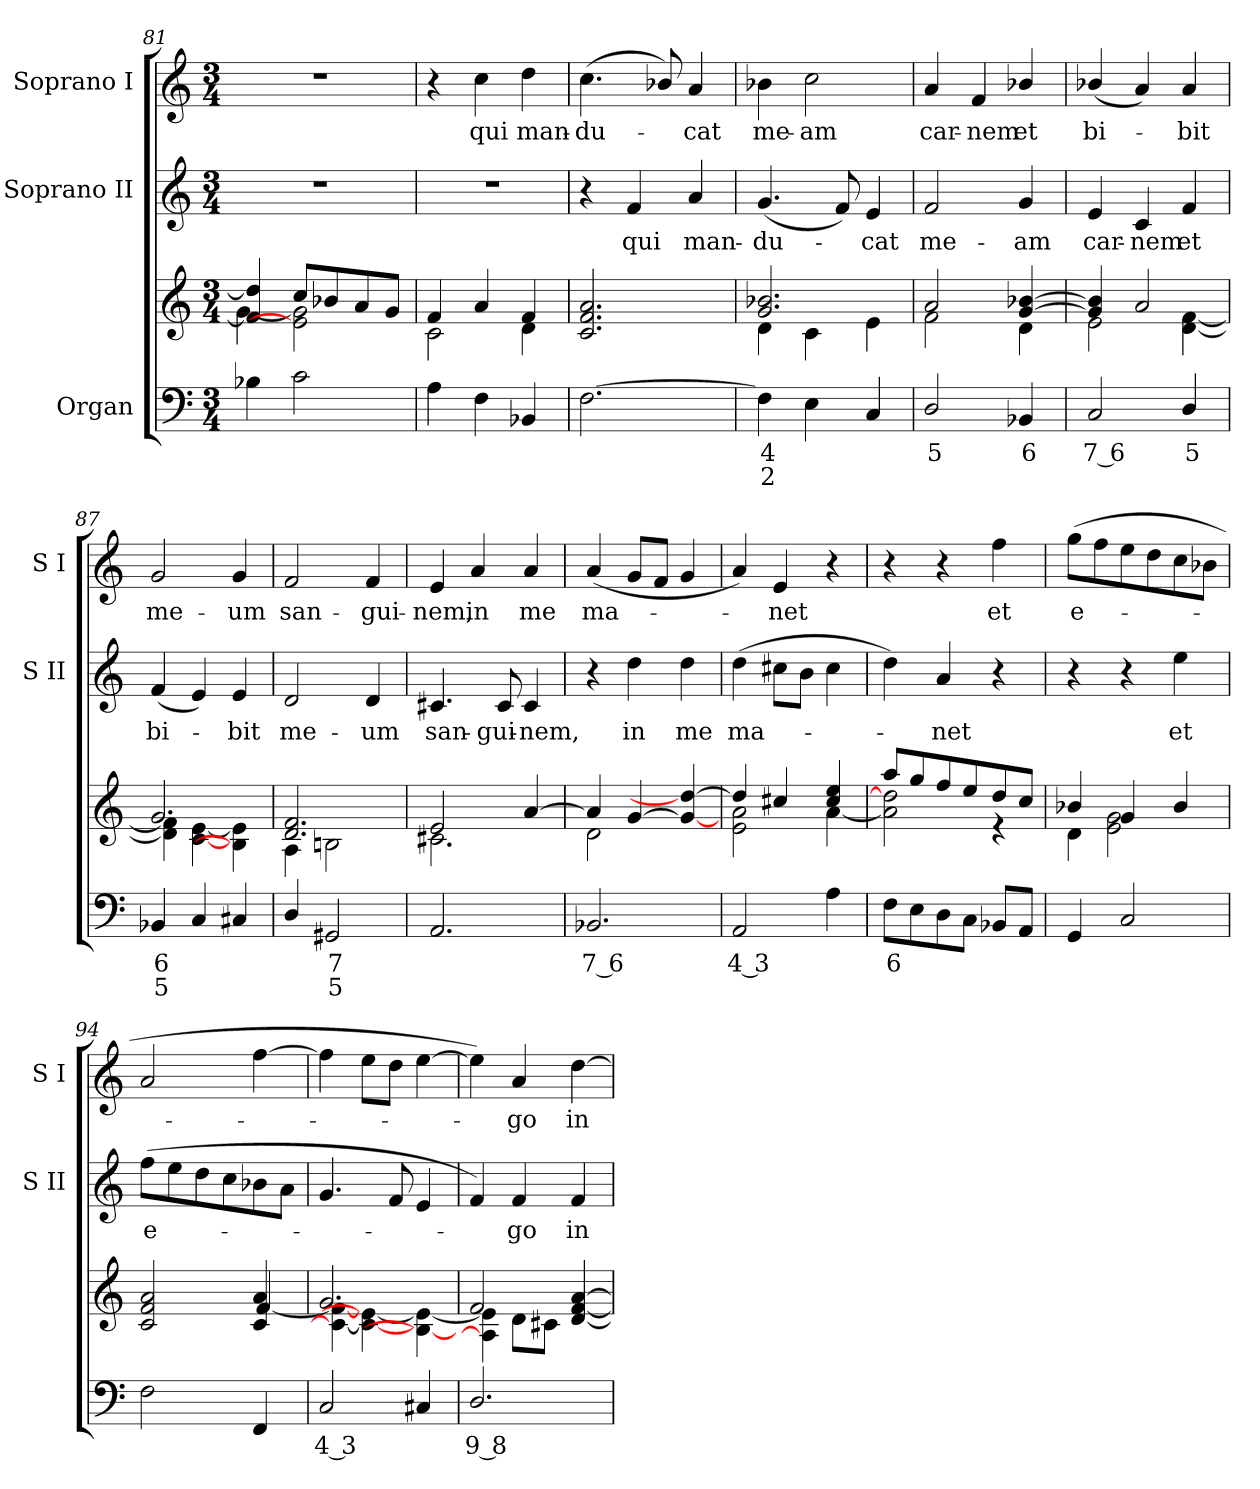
**kern	**text	**text	**kern	**kern	**text	**kern	**text
*part3	*part3	*part3	*part3	*part2	*part2	*part1	*part1
*staff4	*staff4	*staff4	*staff3	*staff2	*staff2	*staff1	*staff1
*I"Organ	*	*	*	*I"Soprano II	*	*I"Soprano I	*
*	*	*	*	*I'S II	*	*I'S I	*
*clefF4	*	*	*clefG2	*clefG2	*	*clefG2	*
*k[]	*	*	*k[]	*k[]	*	*k[]	*
*C:	*	*	*C:	*C:	*	*C:	*
*M3/4	*	*	*M3/4	*M3/4	*	*M3/4	*
=81	=81	=81	=81	=81	=81	=81	=81
*	*	*	*^	*	*	*	*
!	!	!	!	!	!LO:N:vis=1	!	!LO:N:vis=1	!
4B-X	.	.	4f/] 4dd/]	[4g\	2.r	.	2.r	.
2c	.	.	8cc/L	2e\] 2g\]	.	.	.	.
.	.	.	8b-X/	.	.	.	.	.
.	.	.	8a/	.	.	.	.	.
.	.	.	8g/J	.	.	.	.	.
=82	=82	=82	=82	=82	=82	=82	=82	=82
!	!	!	!	!	!LO:N:vis=1	!	!	!
4A	.	.	4f/	2c\	2.r	.	4r	.
!	!	!	!	!	!	!	!	!LO:LY:b
4F	.	.	4a/	.	.	.	4cc	qui
!	!	!	!	!	!	!	!	!LO:LY:b
4BB-X	.	.	4f/	4d\	.	.	4dd	man-
=83	=83	=83	=83	=83	=83	=83	=83	=83
!	!	!	!	!LO:N:vis=1	!	!	!	!LO:LY:b
[2.F	.	.	2.c/ 2.f/ 2.a/	2.ryy	4r	.	(<4.cc	-du-
!	!	!	!	!	!	!LO:LY:b	!	!
.	.	.	.	.	4f	qui	.	.
.	.	.	.	.	.	.	8b-X/)	.
!	!	!	!	!	!	!LO:LY:b	!	!LO:LY:b
.	.	.	.	.	4a	man-	4a	cat
=84	=84	=84	=84	=84	=84	=84	=84	=84
!	!LO:LY:b	!LO:LY:b	!	!	!	!LO:LY:b	!	!LO:LY:b
4F]	4	2	2.g/ 2.b-X/	4d\	(<4.g	-du-	4b-X	me-
!	!	!	!	!	!	!	!	!LO:LY:b
4E	.	.	.	4c\	.	.	2cc	-am
.	.	.	.	.	8f)	.	.	.
!	!	!	!	!	!	!LO:LY:b	!	!
4C	.	.	.	4e\	4e	cat	.	.
=85	=85	=85	=85	=85	=85	=85	=85	=85
!	!LO:LY:b	!	!	!	!	!LO:LY:b	!	!LO:LY:b
2D/	5	.	2a/	2f\	2f	me-	4a	car-
!	!	!	!	!	!	!	!	!LO:LY:b
.	.	.	.	.	.	.	4f	-nem
!	!LO:LY:b	!	!	!	!	!LO:LY:b	!	!LO:LY:b
4BB-X	6	.	[4g/ [4b-X/	4d\	4g	-am	4b-X/	et
!!LO:LB:g=z
=86	=86	=86	=86	=86	=86	=86	=86	=86
!	!LO:LY:b	!	!	!	!	!LO:LY:b	!	!LO:LY:b
2C	7 6	.	4g/] 4b-/]	2e\	4e	car-	(<4b-X/	bi-
!	!	!	!	!	!	!LO:LY:b	!	!
.	.	.	2a/	.	4c	-nem	4a)	.
!	!LO:LY:b	!	!	!	!	!LO:LY:b	!	!LO:LY:b
4D/	5	.	.	[4d\ [4f\	4f	et	4a	bit
=87	=87	=87	=87	=87	=87	=87	=87	=87
!	!LO:LY:b	!LO:LY:b	!	!	!	!LO:LY:b	!	!LO:LY:b
4BB-X	6	5	2.g/	4d\] 4f\]	(<4f	bi-	2g	me-
4C	.	.	.	[4c\ [4e\	4e)	.	.	.
!	!	!	!	!	!	!LO:LY:b	!	!LO:LY:b
4C#X	.	.	.	4B-\] 4e\]	4e	bit	4g	-um
=88	=88	=88	=88	=88	=88	=88	=88	=88
!	!	!	!	!	!	!LO:LY:b	!	!LO:LY:b
4D/	.	.	2.d/ 2.f/	4A\	2d	me-	2f	san-
!	!LO:LY:b	!LO:LY:b	!	!	!	!	!	!
2GG#X	7	5	.	2Bn\	.	.	.	.
!	!	!	!	!	!	!LO:LY:b	!	!LO:LY:b
.	.	.	.	.	4d	-um	4f	-gui-
=89	=89	=89	=89	=89	=89	=89	=89	=89
!	!	!	!	!	!	!LO:LY:b	!	!LO:LY:b
2.AA	.	.	2e/	2.c#X\	4.c#X	san-	4e	-nem,
!	!	!	!	!	!	!	!	!LO:LY:b
.	.	.	.	.	.	.	4a	in
!	!	!	!	!	!	!LO:LY:b	!	!
.	.	.	.	.	8c#	-gui-	.	.
!	!	!	!	!	!	!LO:LY:b	!	!LO:LY:b
.	.	.	[4a/	.	4c#	-nem,	4a	me
=90	=90	=90	=90	=90	=90	=90	=90	=90
!	!LO:LY:b	!	!	!	!	!	!	!LO:LY:b
2.BB-X	7 6	.	4a/]	2d\	4r	.	(<4a	ma-
!	!	!	!	!	!	!LO:LY:b	!	!
.	.	.	[4g/	.	4dd	in	8gL	.
.	.	.	.	.	.	.	8fJ	.
!	!	!	!	!	!	!LO:LY:b	!	!
.	.	.	4g/_ 4dd/_	4ryy	4dd	me	4g	.
=91	=91	=91	=91	=91	=91	=91	=91	=91
!	!LO:LY:b	!	!	!	!	!LO:LY:b	!	!
2AA	4 3	.	4dd/]	2e\ 2a\	(>4dd	ma-	4a)	.
!	!	!	!	!	!	!	!	!LO:LY:b
.	.	.	4cc#X/	.	8cc#XL	.	4e	-net
.	.	.	.	.	8bJ	.	.	.
4A	.	.	4cc#/ 4ee/	[4a\	4cc#	.	4r	.
=92	=92	=92	=92	=92	=92	=92	=92	=92
!	!LO:LY:b	!	!	!	!	!	!	!
8FL	6	.	8aa/L	2a\] 2dd\]	4dd)	.	4r	.
8E	.	.	8gg/	.	.	.	.	.
!	!	!	!	!	!	!LO:LY:b	!	!
8D	.	.	8ff/	.	4a	net	4r	.
8CJ	.	.	8ee/	.	.	.	.	.
!	!	!	!	!	!	!	!	!LO:LY:b
8BB-XL	.	.	8dd/	4r	4r	.	4ff	et
8AAJ	.	.	8cc/J	.	.	.	.	.
=93	=93	=93	=93	=93	=93	=93	=93	=93
!	!	!	!	!	!	!	!	!LO:LY:b
4GG	.	.	4b-X/	4d\	4r	.	(>8ggL	e-
.	.	.	.	.	.	.	8ff	.
2C	.	.	4g/	2e\ 2g\	4r	.	8ee	.
.	.	.	.	.	.	.	8dd	.
!	!	!	!	!	!	!LO:LY:b	!	!
.	.	.	4b-/	.	4ee	et	8cc	.
.	.	.	.	.	.	.	8b-XJ	.
!!LO:LB:g=z
=94	=94	=94	=94	=94	=94	=94	=94	=94
!	!	!	!	!	!	!LO:LY:b	!	!
2F	.	.	2c/ 2f/ 2a/	2ryy	(>8ffL	e-	2a	.
.	.	.	.	.	8ee	.	.	.
.	.	.	.	.	8dd	.	.	.
.	.	.	.	.	8cc	.	.	.
4FF	.	.	4c/ 4a/	[4f/	8b-X	.	[4ff	.
.	.	.	.	.	8aJ	.	.	.
=95	=95	=95	=95	=95	=95	=95	=95	=95
!	!LO:LY:b	!	!	!	!	!	!	!
2C	4 3	.	2.g/	4c\_ 4f\_	4.g	.	4ff]	.
.	.	.	.	4c\_ 4e\_	.	.	8eeL	.
.	.	.	.	.	8f	.	8ddJ	.
4C#X	.	.	.	4B-\_ 4e\_	4e	.	[4ee	.
=96	=96	=96	=96	=96	=96	=96	=96	=96
!	!LO:LY:b	!	!	!	!	!	!	!
2.D/	9 8	.	2f/	4A\] 4e\]	4f)	.	4ee])	.
!	!	!	!	!	!	!LO:LY:b	!	!LO:LY:b
.	.	.	.	8d\L	4f	go	4a	go
.	.	.	.	8c#X\J	.	.	.	.
!	!	!	!	!	!	!LO:LY:b	!	!LO:LY:b
.	.	.	[4d/ [4f/ [4a/	4ryy	4f	in	[4dd	in
*	*	*	*v	*v	*	*	*	*
=	=	=	=	=	=	=	=
*-	*-	*-	*-	*-	*-	*-	*-
